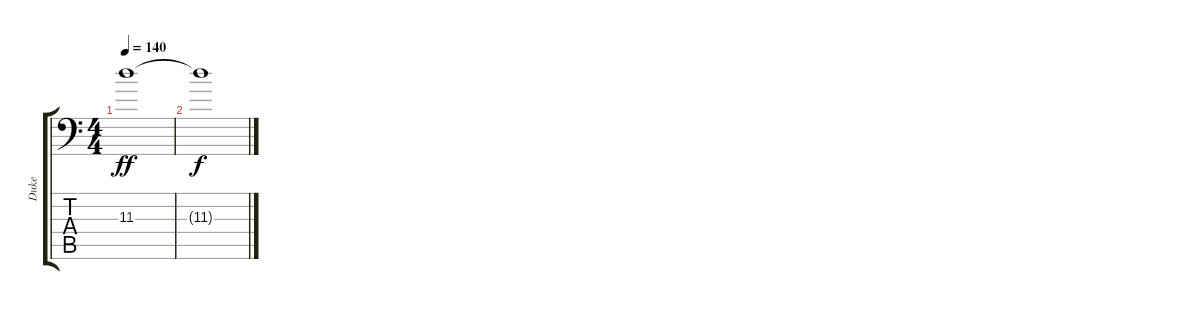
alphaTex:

\track ("Duke" "Duke") {instrument overdrivenguitar}
\staff {score tabs}
\tuning (C4 G3 Eb3 Bb2 F2 Bb1) {hide}
\ts (4 4)
\tempo 140
\clef f4
\ks c
11.3.1{dy ff} |
11.3{t}.1{dy f}
